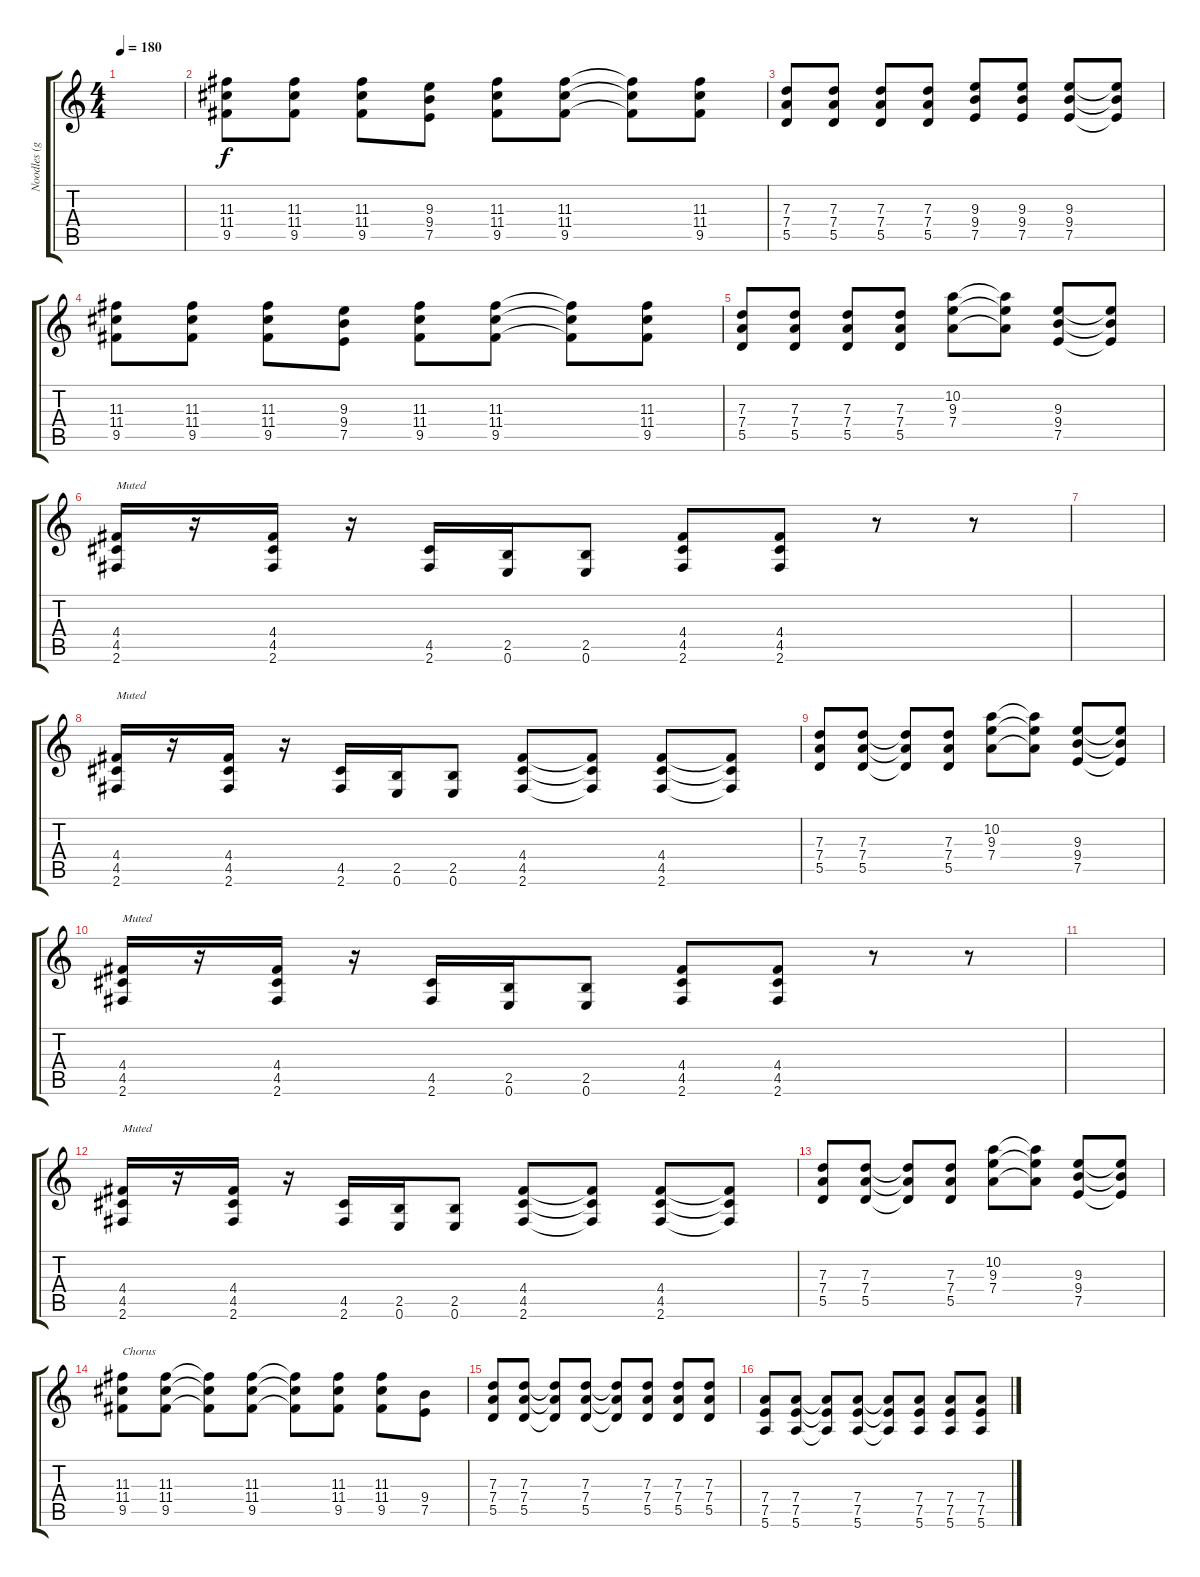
\track ("Noodles (guitar)" "Noodles (g") {instrument distortionguitar}
\staff {score tabs}
\tuning (E4 B3 G3 D3 A2 E2) {hide}
\ts (4 4)
\tempo 180
\clef g2
\ks c
|
(11.3 11.4 9.5).8 (11.3 11.4 9.5).8 (11.3 11.4 9.5).8 (9.3 9.4 7.5).8 (11.3 11.4 9.5).8 (11.3 11.4 9.5).8 (11.3{t} 11.4{t} 9.5{t}).8 (11.3 11.4 9.5).8 |
(7.3 7.4 5.5).8 (7.3 7.4 5.5).8 (7.3 7.4 5.5).8 (7.3 7.4 5.5).8 (9.3 9.4 7.5).8 (9.3 9.4 7.5).8 (9.3 9.4 7.5).8 (9.3{t} 9.4{t} 7.5{t}).8 |
(11.3 11.4 9.5).8 (11.3 11.4 9.5).8 (11.3 11.4 9.5).8 (9.3 9.4 7.5).8 (11.3 11.4 9.5).8 (11.3 11.4 9.5).8 (11.3{t} 11.4{t} 9.5{t}).8 (11.3 11.4 9.5).8 |
(7.3 7.4 5.5).8 (7.3 7.4 5.5).8 (7.3 7.4 5.5).8 (7.3 7.4 5.5).8 (10.2 9.3 7.4).8 (10.2{t} 9.3{t} 7.4{t}).8 (9.3 9.4 7.5).8 (9.3{t} 9.4{t} 7.5{t}).8 |
(4.4 4.5 2.6).16{txt "Muted"} r.16 (4.4 4.5 2.6).16 r.16 (4.5 2.6).16 (2.5 0.6).16 (2.5 0.6).8 (4.4 4.5 2.6).8 (4.4 4.5 2.6).8 r.8 r.8 |
|
(4.4 4.5 2.6).16{txt "Muted"} r.16 (4.4 4.5 2.6).16 r.16 (4.5 2.6).16 (2.5 0.6).16 (2.5 0.6).8 (4.4 4.5 2.6).8 (4.4{t} 4.5{t} 2.6{t}).8 (4.4 4.5 2.6).8 (4.4{t} 4.5{t} 2.6{t}).8 |
(7.3 7.4 5.5).8 (7.3 7.4 5.5).8 (7.3{t} 7.4{t} 5.5{t}).8 (7.3 7.4 5.5).8 (10.2 9.3 7.4).8 (10.2{t} 9.3{t} 7.4{t}).8 (9.3 9.4 7.5).8 (9.3{t} 9.4{t} 7.5{t}).8 |
(4.4 4.5 2.6).16{txt "Muted"} r.16 (4.4 4.5 2.6).16 r.16 (4.5 2.6).16 (2.5 0.6).16 (2.5 0.6).8 (4.4 4.5 2.6).8 (4.4 4.5 2.6).8 r.8 r.8 |
|
(4.4 4.5 2.6).16{txt "Muted"} r.16 (4.4 4.5 2.6).16 r.16 (4.5 2.6).16 (2.5 0.6).16 (2.5 0.6).8 (4.4 4.5 2.6).8 (4.4{t} 4.5{t} 2.6{t}).8 (4.4 4.5 2.6).8 (4.4{t} 4.5{t} 2.6{t}).8 |
(7.3 7.4 5.5).8 (7.3 7.4 5.5).8 (7.3{t} 7.4{t} 5.5{t}).8 (7.3 7.4 5.5).8 (10.2 9.3 7.4).8 (10.2{t} 9.3{t} 7.4{t}).8 (9.3 9.4 7.5).8 (9.3{t} 9.4{t} 7.5{t}).8 |
(11.3 11.4 9.5).8{txt "Chorus"} (11.3 11.4 9.5).8 (11.3{t} 11.4{t} 9.5{t}).8 (11.3 11.4 9.5).8 (11.3{t} 11.4{t} 9.5{t}).8 (11.3 11.4 9.5).8 (11.3 11.4 9.5).8 (9.4 7.5).8 |
(7.3 7.4 5.5).8 (7.3 7.4 5.5).8 (7.3{t} 7.4{t} 5.5{t}).8 (7.3 7.4 5.5).8 (7.3{t} 7.4{t} 5.5{t}).8 (7.3 7.4 5.5).8 (7.3 7.4 5.5).8 (7.3 7.4 5.5).8 |
(7.4 7.5 5.6).8 (7.4 7.5 5.6).8 (7.4{t} 7.5{t} 5.6{t}).8 (7.4 7.5 5.6).8 (7.4{t} 7.5{t} 5.6{t}).8 (7.4 7.5 5.6).8 (7.4 7.5 5.6).8 (7.4 7.5 5.6).8
